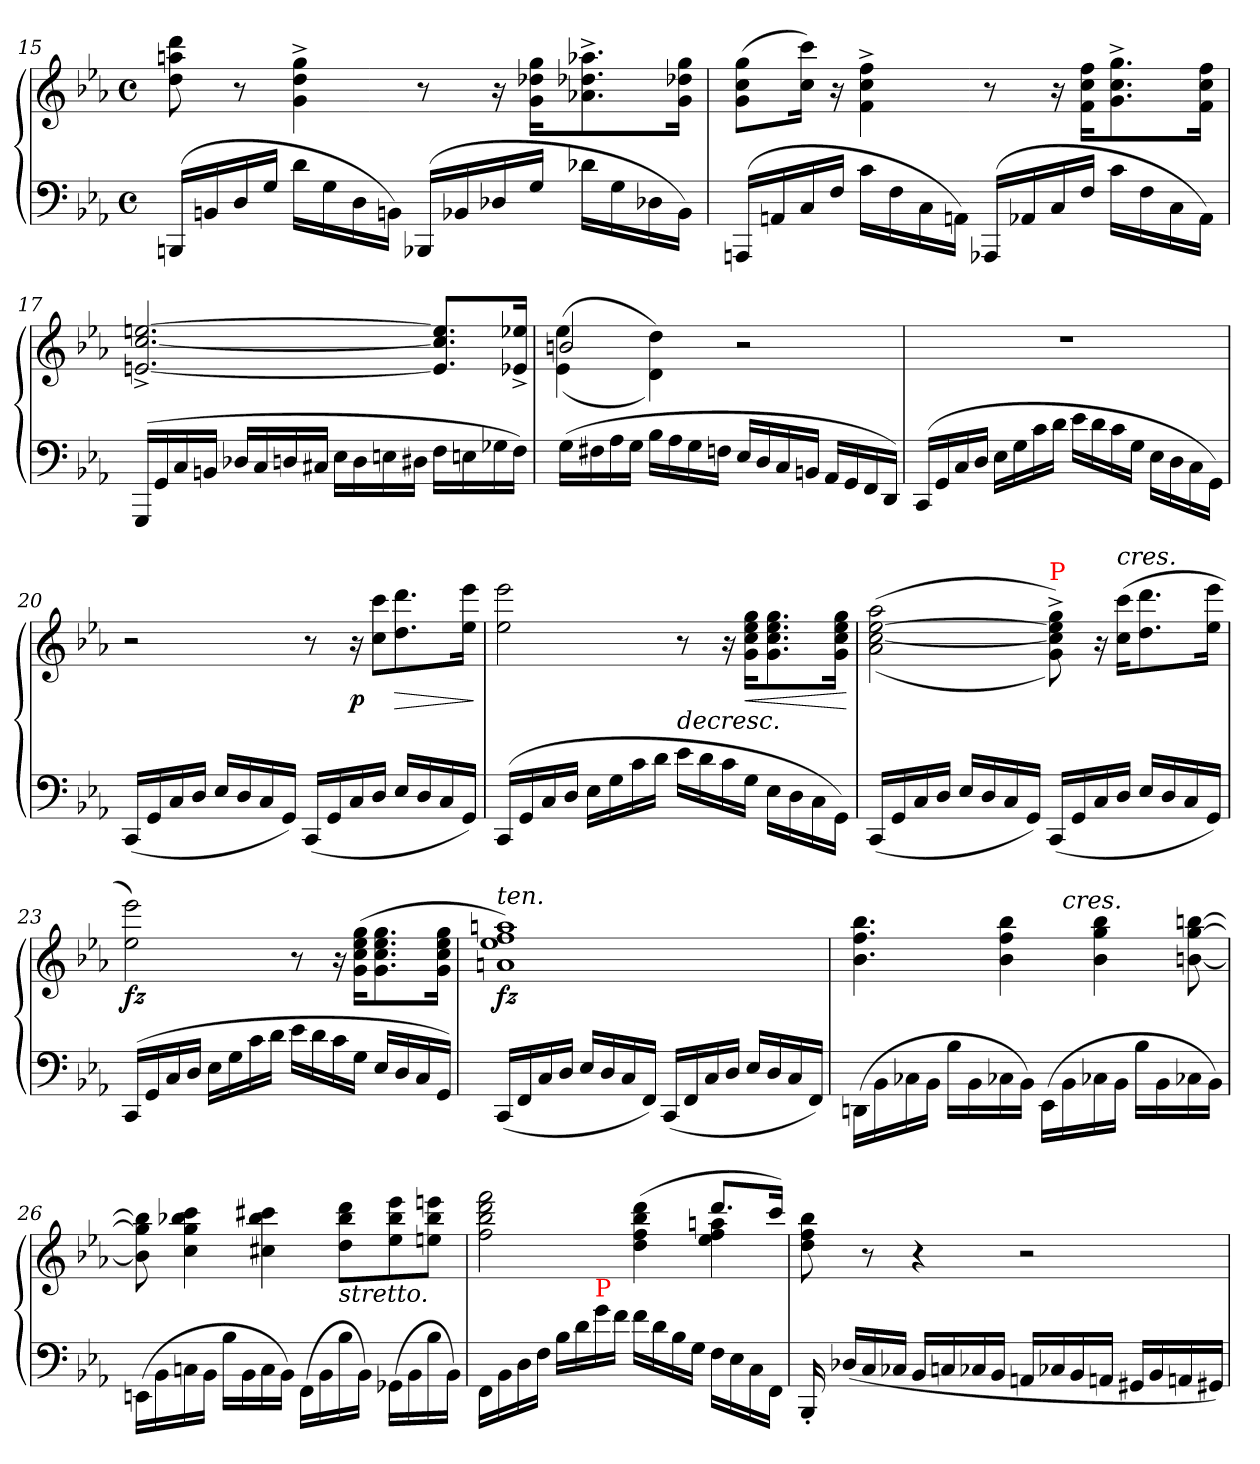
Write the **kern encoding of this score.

**kern	**kern	**dynam
*part2	*part1	*part1
*staff2	*staff1	*staff1
*clefF4	*clefG2	*
*k[b-e-a-]	*k[b-e-a-]	*
*c:	*c:	*
*M4/4	*M4/4	*
*met(c)	*met(c)	*
=15	=15	=15
(>16BBBnLL	8dd 8aan 8ddd	.
16BBn	.	.
16D	8r	.
16GJJ	.	.
16dLL	4g^> 4dd^> 4gg^>	.
16G	.	.
16D	.	.
16BBnJJ)	.	.
(>16BBB-XLL	8r	.
16BB-X	.	.
16D-X	16r	.
16GJJ	16g 16dd-X 16ggKL	.
16d-XLL	8.a-X^> 8.dd-X^> 8.aa-X^>	.
16G	.	.
16D-X	.	.
16BB-JJ)	16g 16dd-X 16ggJk	.
!!LO:LB:g=z
=16	=16	=16
(>16AAAnLL	(>8g 8cc 8ggL	.
16AAn	.	.
16C	16cc 16cccJk)	.
16FJJ	16r	.
16cLL	4f^> 4cc^> 4ff^>	.
16F	.	.
16C	.	.
16AAnJJ)	.	.
(>16AAA-XLL	8r	.
16AA-X	.	.
16C	16r	.
16FJJ	16f 16cc 16ffKL	.
16cLL	8.g^> 8.cc^> 8.gg^>	.
16F	.	.
16C	.	.
16AA-JJ)	16f 16cc 16ffJk	.
=17	=17	=17
(>16GGGLL	[2.en^< [2.cc^< [2.een^<	.
16GG	.	.
16C	.	.
16BBnJJ	.	.
16D-XLL	.	.
16C	.	.
16Dn	.	.
16C#XJJ	.	.
16E-LL	.	.
16D	.	.
16En	.	.
16D#XJJ	.	.
16FLL	8.e] 8.cc] 8.ee]L	.
16En	.	.
16G-X	.	.
16FJJ)	16e-X^< 16ee-X^<Jk	.
=18	=18	=18
*	*^	*
(>16GLL	2bn	(<(>4e- 4ee-	.
16F#X	.	.	.
16A-	.	.	.
16GJJ	.	.	.
16B-LL	.	4d 4dd))	.
16A-	.	.	.
16G	.	.	.
16FnJJ	.	.	.
16E-/LL	2r	2ryy	.
16D	.	.	.
16C	.	.	.
16BBnJJ	.	.	.
16AA-/LL	.	.	.
16GG	.	.	.
16FF	.	.	.
16DDJJ)	.	.	.
*	*v	*v	*
!!LO:PB:g=z
=19	=19	=19
(>16CCLL	1r	.
16GG	.	.
16C	.	.
16DJJ	.	.
16E-LL	.	.
16G	.	.
16c	.	.
16dJJ	.	.
16e-LL	.	.
16d	.	.
16c	.	.
16GJJ	.	.
16E-LL	.	.
16D\	.	.
16C	.	.
16GGJJ)	.	.
=20	=20	=20
(<16CCLL	2r	.
16GG	.	.
16C	.	.
16DJJ	.	.
16E-LL	.	.
16D	.	.
16C	.	.
16GGJJ)	.	.
(<16CCLL	8r	.
16GG	.	.
16C	16r	p
!	!LO:N:vis=8	!
16DJJ	16cc 16cccL	.
!	!	!LO:HP:b
16E-LL	8.dd 8.ddd	>
16D	.	.
16C	.	.
16GGJJ)	16ee- 16eee-Jk	.
.	.	]
=21	=21	=21
(>16CCLL	2ee- 2eee-	.
16GG	.	.
16C	.	.
16DJJ	.	.
16E-LL	.	.
16G	.	.
16c	.	.
16dJJ	.	.
!	!	!LO:HP:b
16e-LL	8r	>
16d	.	.
16c	16r	.
!	!	!LO:HP:b
16GJJ	16g 16cc 16ee- 16ggKL	<
16E-LL	8.g 8.cc 8.ee- 8.gg	.
16D\	.	.
16C	.	.
16GGJJ)	16g 16cc 16ee- 16ggJk	]
.	.	[
!!LO:LB:g=z
=22	=22	=22
(<16CCLL	(<(>2a-\ [2cc\ [2ee-\ 2aa-\	.
16GG	.	.
16C	.	.
16DJJ	.	.
16E-LL	.	.
16D	.	.
16C	.	.
16GGJJ)	.	.
!	!LO:TX:a:color=#FF0000:t=P	!
(<16CCLL	8g^< 8cc]^< 8ee-]^< 8gg^<))	.
16GG	.	.
16C	16r	.
!	!LO:TX:i:t=cres.	!
16DJJ	(>16cc 16cccKL	.
16E-LL	8.dd 8.ddd	.
16D	.	.
16C	.	.
16GGJJ)	16ee- 16eee-Jk	.
=23	=23	=23
(>16CCLL	2ee- 2eee-)	fz
16GG	.	.
16C	.	.
16DJJ	.	.
16E-LL	.	.
16G	.	.
16c	.	.
16dJJ	.	.
16e-LL	8r	.
16d	.	.
16c	16r	.
16GJJ	(>16g 16cc 16ee- 16ggKL	.
16E-LL	8.g 8.cc 8.ee- 8.gg	.
16D	.	.
16C	.	.
16GGJJ)	16g 16cc 16ee- 16ggJk	.
=24	=24	=24
!	!LO:TX:a:i:t=ten.	!
(<16CCLL	1an 1ee- 1ff 1aan)	fz
16FF	.	.
16C	.	.
16DJJ	.	.
16E-LL	.	.
16D	.	.
16C	.	.
16FFJJ)	.	.
(<16CCLL	.	.
16FF	.	.
16C	.	.
16DJJ	.	.
16E-LL	.	.
16D	.	.
16C	.	.
16FFJJ)	.	.
!!LO:LB:g=z
=25	=25	=25
*	*^	*
(>16DDn\LL	4.b- 4.ff 4.bb-	2ryy	.
16BB-	.	.	.
16C-X	.	.	.
16BB-JJ	.	.	.
16B-LL	.	.	.
16BB-	.	.	.
16C-X	4b- 4ff 4bb-	.	.
16BB-JJ)	.	.	.
(>16EE-\LL	.	16ryy	.
!	!	!LO:TX:i:t=cres.	!
16BB-	.	4..ryy	.
16C-X	4b- 4gg 4bb-	.	.
16BB-JJ	.	.	.
16B-LL	.	.	.
16BB-	.	.	.
16C-X	[8bn [8gg [8bbn	.	.
16BB-JJ)	.	.	.
*	*v	*v	*
=26	=26	=26
(>16EEn\LL	8bn] 8gg] 8bbn]	.
16BB-	.	.
16Cn	4cc 4gg 4bb-X 4ccc	.
16BB-JJ	.	.
16B-LL	.	.
16BB-	.	.
16C	4cc#X 4bb- 4ccc#X	.
16BB-JJ)	.	.
(>16FF\LL	.	.
16BB-	.	.
!	!LO:TX:b:i:t=stretto.	!
16B-	8dd 8bb- 8dddL	.
16BB-JJ)	.	.
(>16GG-X\LL	8ee- 8bb- 8eee-	.
16BB-	.	.
16B-	8een 8bb- 8eeenJ	.
16BB-JJ)	.	.
=27	=27	=27
*	*^	*
16FFLL	2ryy	2ff 2bb- 2ddd 2fff	.
16BB-\	.	.	.
16D	.	.	.
16FJJ	.	.	.
16B-LL	.	.	.
16d	.	.	.
!LO:TX:a:color=#FF0000:t=P	!	!	!
16g	.	.	.
16fJJ	.	.	.
16fLL	(>4dd 4ff 4bb- 4ddd	4ryy	.
16d	.	.	.
16B-	.	.	.
16GJJ	.	.	.
16F\LL	8.dddL	4ee- 4ff 4aan	.
16E-	.	.	.
16C	.	.	.
16FFJJ	16cccJk)	.	.
*	*v	*v	*
!!LO:LB:g=z
=28	=28	=28
16BBB-'<	8dd 8ff 8bb-	.
(<16D-XLL	.	.
16C	8r	.
16C-XJJ	.	.
16BB-LL	4r	.
16Cn	.	.
16C-X	.	.
16BB-JJ	.	.
16AAnLL	2r	.
16C-X	.	.
16BB-	.	.
16AAnJJ	.	.
16GG#XLL	.	.
16BB-	.	.
16AAn	.	.
16GG#XJJ)	.	.
=	=	=
*-	*-	*-
